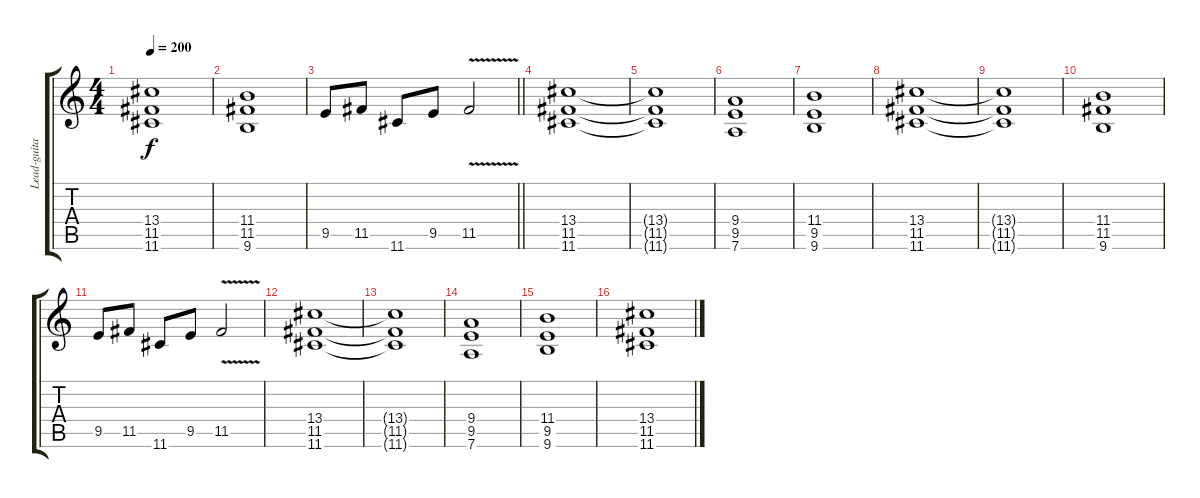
\track ("Lead-guitar" "Lead-guita") {instrument distortionguitar}
\staff {score tabs}
\tuning (D4 A3 F3 C3 G2 D2) {hide}
\ts (4 4)
\tempo 200
\clef g2
\ks c
(13.4{t} 11.5{t} 11.6{t}).1{dy f} |
(11.4 11.5 9.6).1 |
\barLineRight lightlight
9.5.8 11.5.8 11.6.8 9.5.8 11.5{v}.2 |
(13.4 11.5 11.6).1 |
(13.4{t} 11.5{t} 11.6{t}).1 |
(9.4 9.5 7.6).1 |
(11.4 9.5 9.6).1 |
(13.4 11.5 11.6).1 |
(13.4{t} 11.5{t} 11.6{t}).1 |
(11.4 11.5 9.6).1 |
9.5.8 11.5.8 11.6.8 9.5.8 11.5{v}.2 |
(13.4 11.5 11.6).1 |
(13.4{t} 11.5{t} 11.6{t}).1 |
(9.4 9.5 7.6).1 |
(11.4 9.5 9.6).1 |
(13.4 11.5 11.6).1
